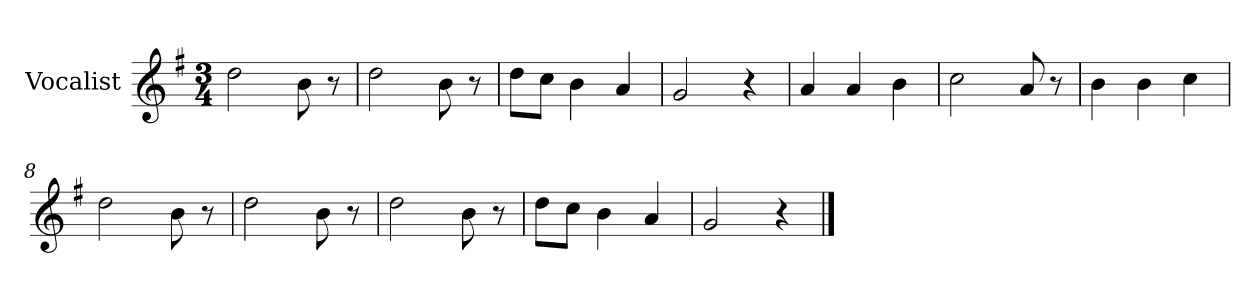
**kern
*part1
*staff1
*I"Vocalist
*k[f#]
*G:
*M3/4
=1
2dd
8b
8r
=2
2dd
8b
8r
=3
8ddL
8ccJ
4b
4a
=4
2g
4r
=5
4a
4a
4b
=6
2cc
8a
8r
=7
4b
4b
4cc
=8
2dd
8b
8r
=9
2dd
8b
8r
=10
2dd
8b
8r
=11
8ddL
8ccJ
4b
4a
=12
2g
4r
==
*-
